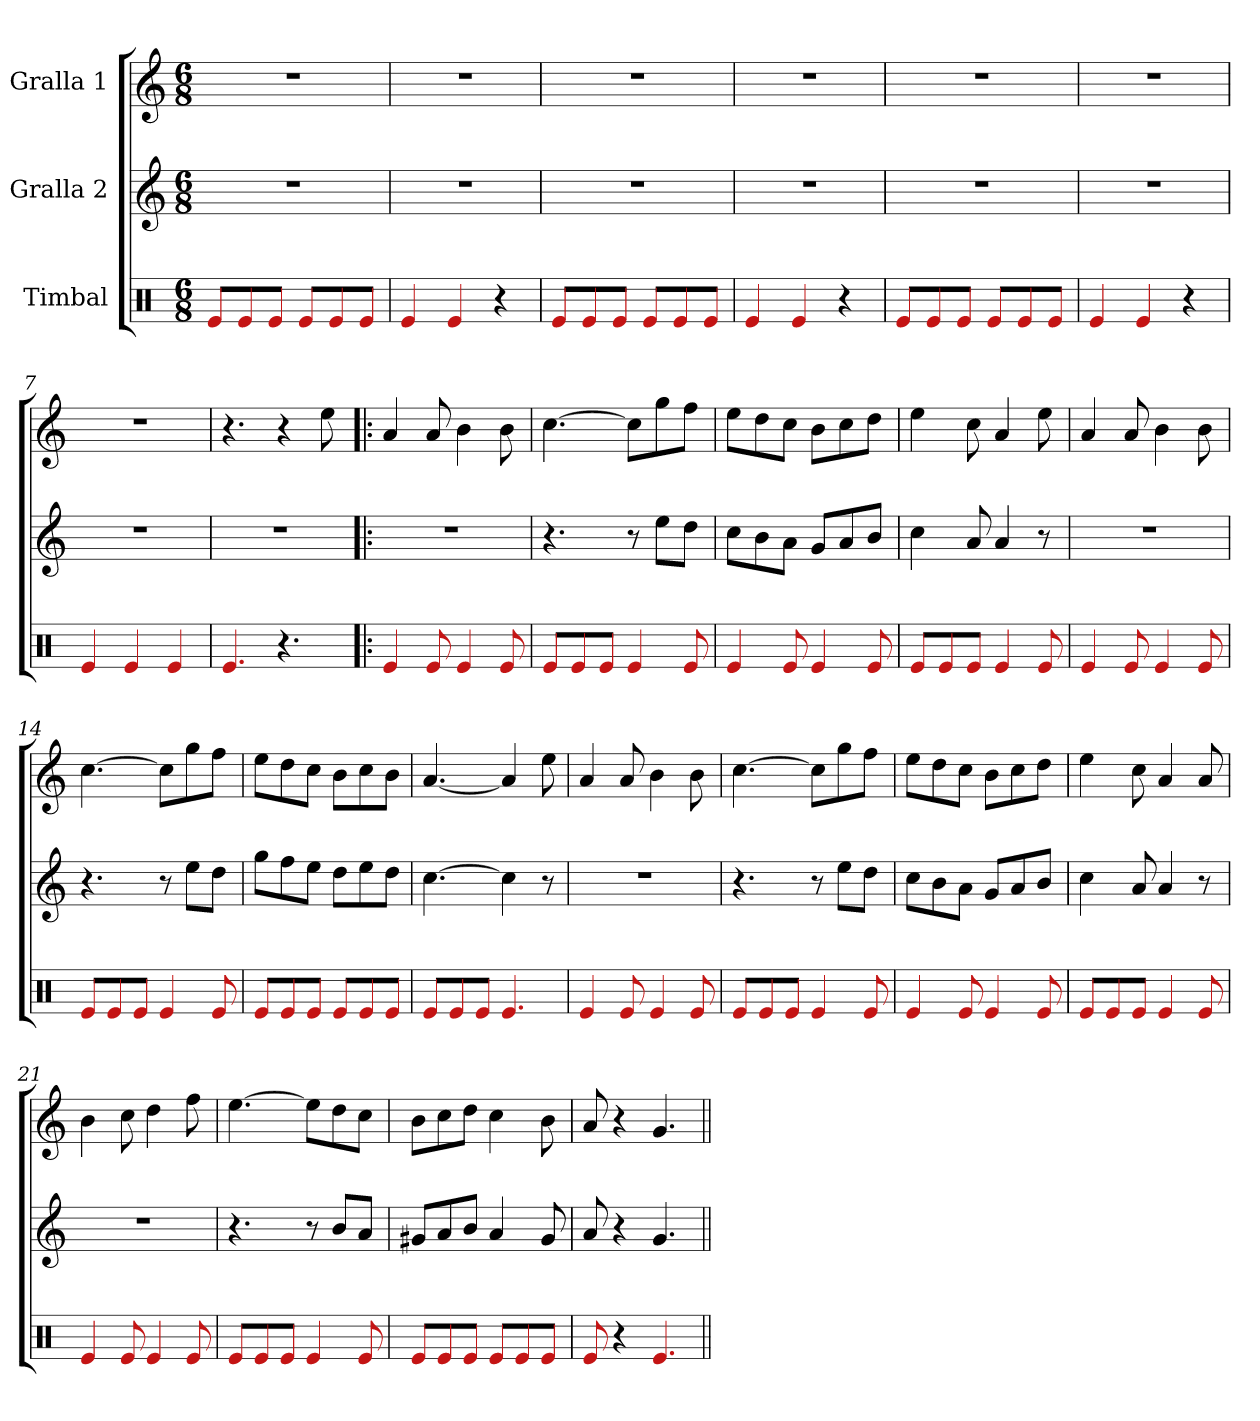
**kern	**kern	**kern
*part3	*part2	*part1
*staff3	*staff2	*staff1
*I"Timbal	*I"Gralla 2	*I"Gralla 1
*clefX	*clefG2	*clefG2
*k[]	*k[]	*k[]
*M6/8	*M6/8	*M6/8
=1	=1	=1
8e/L	2.r	2.r
8e/	.	.
8e/J	.	.
8e/L	.	.
8e/	.	.
8e/J	.	.
=2	=2	=2
4e	2.r	2.r
4e	.	.
4r	.	.
=3	=3	=3
8e/L	2.r	2.r
8e/	.	.
8e/J	.	.
8e/L	.	.
8e/	.	.
8e/J	.	.
=4	=4	=4
4e	2.r	2.r
4e	.	.
4r	.	.
=5	=5	=5
8e/L	2.r	2.r
8e/	.	.
8e/J	.	.
8e/L	.	.
8e/	.	.
8e/J	.	.
=6	=6	=6
4e	2.r	2.r
4e	.	.
4r	.	.
=7	=7	=7
4e	2.r	2.r
4e	.	.
4e	.	.
=8	=8	=8
4.e	2.r	4.r
4.r	.	4r
.	.	8ee
=9!|:	=9!|:	=9!|:
4e	2.r	4a
8e	.	8a
4e	.	4b
8e	.	8b
=10	=10	=10
8e/L	4.r	[4.cc
8e/	.	.
8e/J	.	.
4e	8r	8cc\L]
.	8ee\L	8gg\
8e	8dd\J	8ff\J
=11	=11	=11
4e	8cc\L	8ee\L
.	8b\	8dd\
8e	8a\J	8cc\J
4e	8g/L	8b\L
.	8a/	8cc\
8e	8b/J	8dd\J
=12	=12	=12
8e/L	4cc	4ee
8e/	.	.
8e/J	8a	8cc
4e	4a	4a
8e	8r	8ee
=13	=13	=13
4e	2.r	4a
8e	.	8a
4e	.	4b
8e	.	8b
=14	=14	=14
8e/L	4.r	[4.cc
8e/	.	.
8e/J	.	.
4e	8r	8cc\L]
.	8ee\L	8gg\
8e	8dd\J	8ff\J
=15	=15	=15
8e/L	8gg\L	8ee\L
8e/	8ff\	8dd\
8e/J	8ee\J	8cc\J
8e/L	8dd\L	8b\L
8e/	8ee\	8cc\
8e/J	8dd\J	8b\J
=16	=16	=16
8e/L	[4.cc	[4.a
8e/	.	.
8e/J	.	.
4.e	4cc]	4a]
.	8r	8ee
=17	=17	=17
4e	2.r	4a
8e	.	8a
4e	.	4b
8e	.	8b
=18	=18	=18
8e/L	4.r	[4.cc
8e/	.	.
8e/J	.	.
4e	8r	8cc\L]
.	8ee\L	8gg\
8e	8dd\J	8ff\J
=19	=19	=19
4e	8cc\L	8ee\L
.	8b\	8dd\
8e	8a\J	8cc\J
4e	8g/L	8b\L
.	8a/	8cc\
8e	8b/J	8dd\J
=20	=20	=20
8e/L	4cc	4ee
8e/	.	.
8e/J	8a	8cc
4e	4a	4a
8e	8r	8a
=21	=21	=21
4e	2.r	4b
8e	.	8cc
4e	.	4dd
8e	.	8ff
=22	=22	=22
8e/L	4.r	[4.ee
8e/	.	.
8e/J	.	.
4e	8r	8ee\L]
.	8b/L	8dd\
8e	8a/J	8cc\J
=23	=23	=23
8e/L	8g#/L	8b\L
8e/	8a/	8cc\
8e/J	8b/J	8dd\J
8e/L	4a	4cc
8e/	.	.
8e/J	8g#	8b
=24	=24	=24
8e	8a	8a
4r	4r	4r
4.e	4.g	4.g
=||	=||	=||
*-	*-	*-
